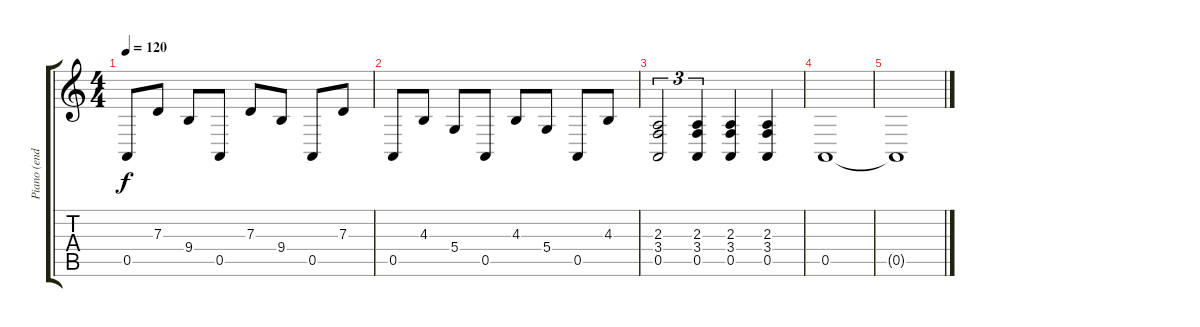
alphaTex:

\track ("Piano (end)" "Piano (end") {instrument acousticgrandpiano}
\staff {score tabs}
\tuning (E4 B3 G3 D3 A2 E2) {hide}
\ts (4 4)
\tempo 120
\clef g2
\ks c
0.5.8{dy f} 7.3.8 9.4.8 0.5.8 7.3.8 9.4.8 0.5.8 7.3.8 |
0.5.8 4.3.8 5.4.8 0.5.8 4.3.8 5.4.8 0.5.8 4.3.8 |
(2.3 3.4 0.5).2{tu (3 2)} (2.3 3.4 0.5).4{tu (3 2)} (2.3 3.4 0.5).4 (2.3 3.4 0.5).4 |
0.5.1 |
0.5{t}.1
